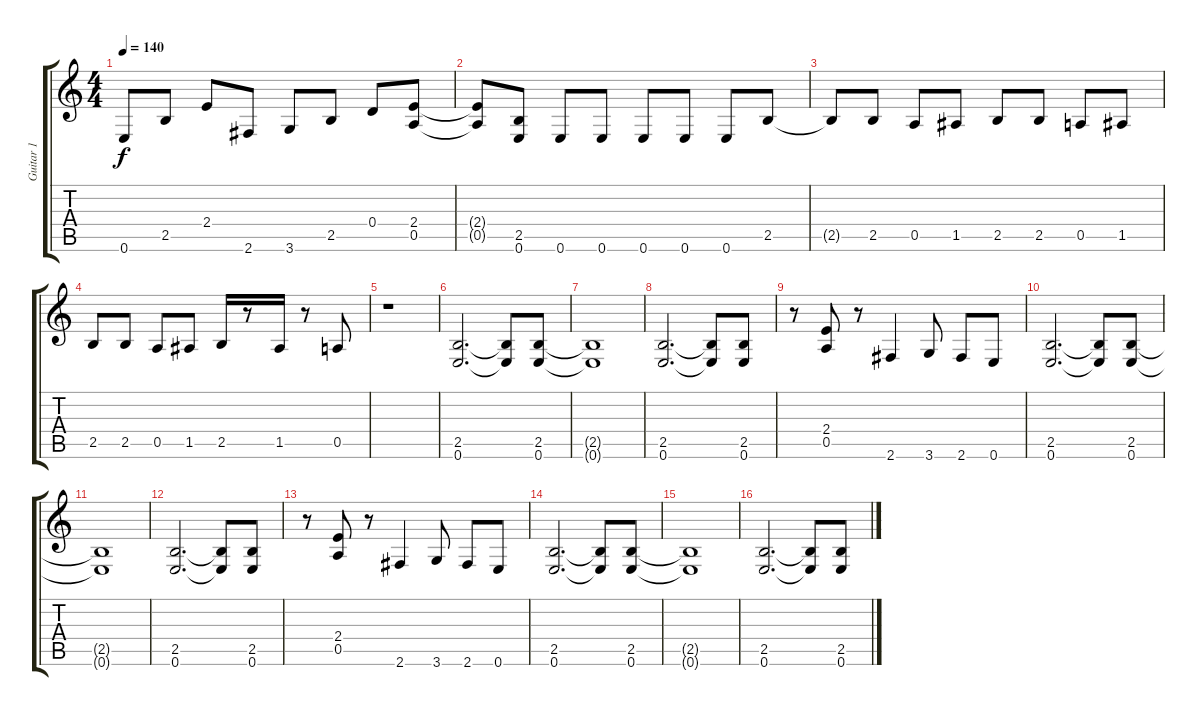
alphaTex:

\track ("Guitar 1            " "Guitar 1  ") {instrument distortionguitar}
\staff {score tabs}
\tuning (E4 B3 G3 D3 A2 E2) {hide}
\ts (4 4)
\tempo 140
\clef g2
\ks c
0.6{t}.8{dy f} 2.5.8 2.4.8 2.6.8 3.6.8 2.5.8 0.4.8 (2.4 0.5).8 |
(2.4{t} 0.5{t}).8 (2.5 0.6).8 0.6.8 0.6.8 0.6.8 0.6.8 0.6.8 2.5.8 |
2.5{t}.8 2.5.8 0.5.8 1.5.8 2.5.8 2.5.8 0.5.8 1.5.8 |
2.5.8 2.5.8 0.5.8 1.5.8 2.5.16 r.8 1.5.16 r.8 0.5.8 |
r.1 |
(2.5 0.6).2{d} (2.5{t} 0.6{t}).8 (2.5 0.6).8 |
(2.5{t} 0.6{t}).1 |
(2.5 0.6).2{d} (2.5{t} 0.6{t}).8 (2.5 0.6).8 |
r.8 (2.4 0.5).8 r.8 2.6.4 3.6.8 2.6.8 0.6.8 |
(2.5 0.6).2{d} (2.5{t} 0.6{t}).8 (2.5 0.6).8 |
(2.5{t} 0.6{t}).1 |
(2.5 0.6).2{d} (2.5{t} 0.6{t}).8 (2.5 0.6).8 |
r.8 (2.4 0.5).8 r.8 2.6.4 3.6.8 2.6.8 0.6.8 |
(2.5 0.6).2{d} (2.5{t} 0.6{t}).8 (2.5 0.6).8 |
(2.5{t} 0.6{t}).1 |
(2.5 0.6).2{d} (2.5{t} 0.6{t}).8 (2.5 0.6).8
